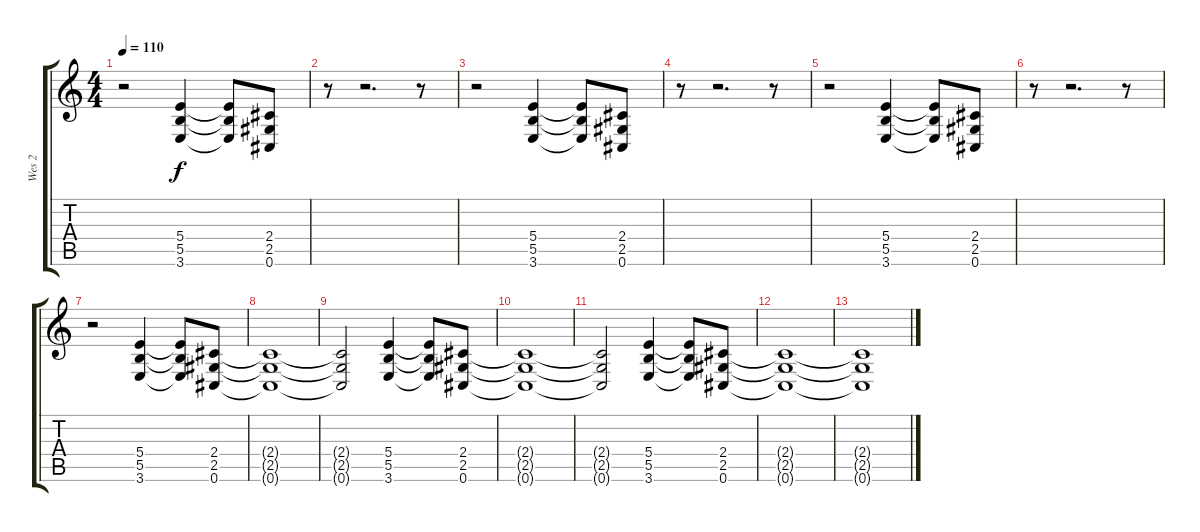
\track ("Wes 2" "Wes 2") {instrument distortionguitar}
\staff {score tabs}
\tuning (Db4 Ab3 E3 B2 Gb2 Db2) {hide}
\ts (4 4)
\tempo 110
\clef g2
\ks c
r.2{dy f} (5.4 5.5 3.6).4 (5.4{t} 5.5{t} 3.6{t}).8 (2.4 2.5 0.6).8 |
r.8 r.2{d} r.8 |
r.2 (5.4 5.5 3.6).4 (5.4{t} 5.5{t} 3.6{t}).8 (2.4 2.5 0.6).8 |
r.8 r.2{d} r.8 |
r.2 (5.4 5.5 3.6).4 (5.4{t} 5.5{t} 3.6{t}).8 (2.4 2.5 0.6).8 |
r.8 r.2{d} r.8 |
r.2 (5.4 5.5 3.6).4 (5.4{t} 5.5{t} 3.6{t}).8 (2.4 2.5 0.6).8 |
(2.4{t} 2.5{t} 0.6{t}).1 |
(2.4{t} 2.5{t} 0.6{t}).2 (5.4 5.5 3.6).4 (5.4{t} 5.5{t} 3.6{t}).8 (2.4 2.5 0.6).8 |
(2.4{t} 2.5{t} 0.6{t}).1 |
(2.4{t} 2.5{t} 0.6{t}).2 (5.4 5.5 3.6).4 (5.4{t} 5.5{t} 3.6{t}).8 (2.4 2.5 0.6).8 |
(2.4{t} 2.5{t} 0.6{t}).1 |
(2.4{t} 2.5{t} 0.6{t}).1
